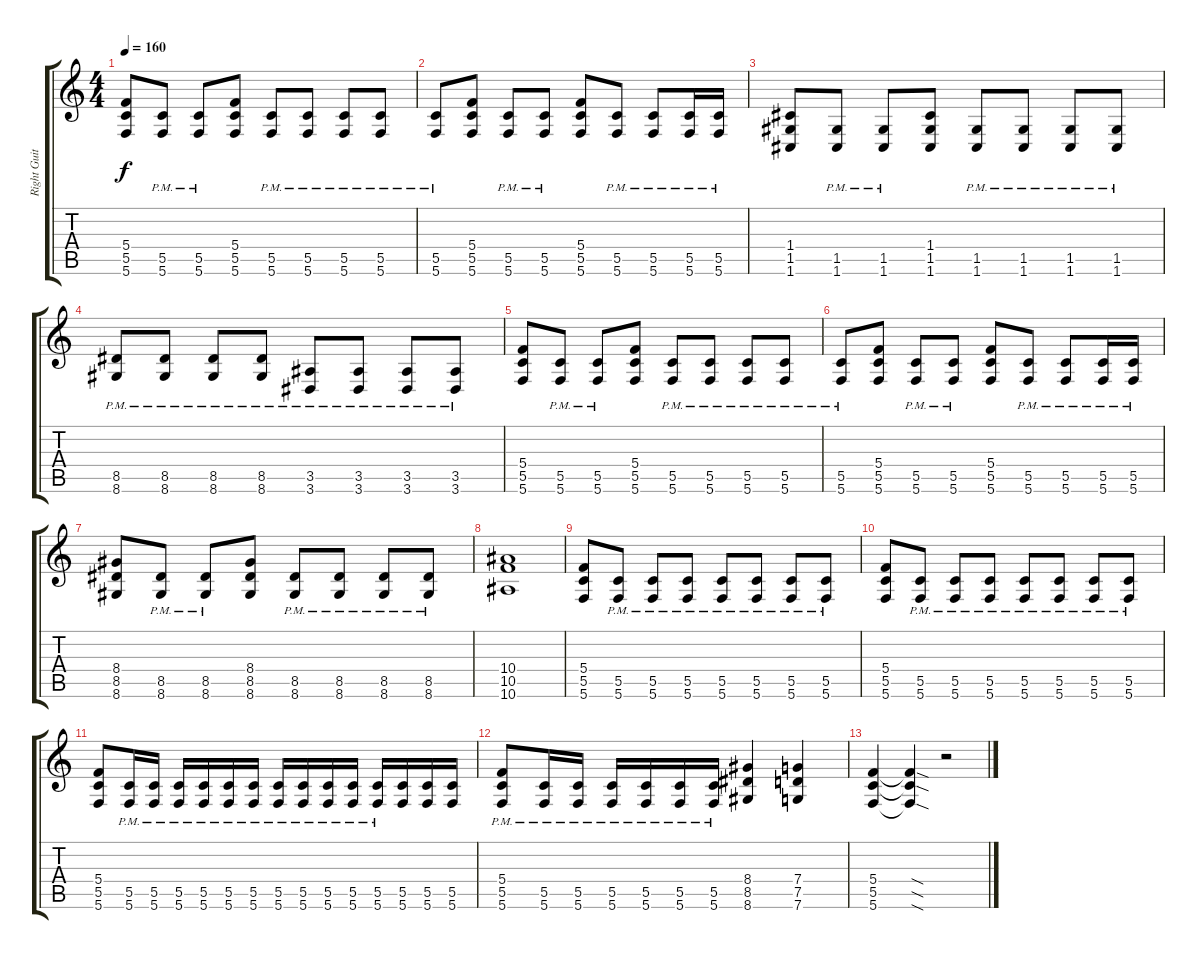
\track ("Right Guitar" "Right Guit") {instrument distortionguitar}
\staff {score tabs}
\tuning (D4 A3 F3 C3 G2 C2) {hide}
\ts (4 4)
\tempo 160
\clef g2
\ks c
(5.4 5.5 5.6).8{dy f} (5.5{pm} 5.6{pm}).8 (5.5{pm} 5.6{pm}).8 (5.4 5.5 5.6).8 (5.5{pm} 5.6{pm}).8 (5.5{pm} 5.6{pm}).8 (5.5{pm} 5.6{pm}).8 (5.5{pm} 5.6{pm}).8 |
(5.5{pm} 5.6{pm}).8 (5.4 5.5 5.6).8 (5.5{pm} 5.6{pm}).8 (5.5{pm} 5.6{pm}).8 (5.4 5.5 5.6).8 (5.5{pm} 5.6{pm}).8 (5.5{pm} 5.6{pm}).8 (5.5{pm} 5.6{pm}).16 (5.5{pm} 5.6{pm}).16 |
(1.4 1.5 1.6).8 (1.5{pm} 1.6{pm}).8 (1.5{pm} 1.6{pm}).8 (1.4 1.5 1.6).8 (1.5{pm} 1.6{pm}).8 (1.5{pm} 1.6{pm}).8 (1.5{pm} 1.6{pm}).8 (1.5{pm} 1.6{pm}).8 |
(8.5{pm} 8.6{pm}).8 (8.5{pm} 8.6{pm}).8 (8.5{pm} 8.6{pm}).8 (8.5{pm} 8.6{pm}).8 (3.5{pm} 3.6{pm}).8 (3.5{pm} 3.6{pm}).8 (3.5{pm} 3.6{pm}).8 (3.5{pm} 3.6{pm}).8 |
(5.4 5.5 5.6).8 (5.5{pm} 5.6{pm}).8 (5.5{pm} 5.6{pm}).8 (5.4 5.5 5.6).8 (5.5{pm} 5.6{pm}).8 (5.5{pm} 5.6{pm}).8 (5.5{pm} 5.6{pm}).8 (5.5{pm} 5.6{pm}).8 |
(5.5{pm} 5.6{pm}).8 (5.4 5.5 5.6).8 (5.5{pm} 5.6{pm}).8 (5.5{pm} 5.6{pm}).8 (5.4 5.5 5.6).8 (5.5{pm} 5.6{pm}).8 (5.5{pm} 5.6{pm}).8 (5.5{pm} 5.6{pm}).16 (5.5{pm} 5.6{pm}).16 |
(8.4 8.5 8.6).8 (8.5{pm} 8.6{pm}).8 (8.5{pm} 8.6{pm}).8 (8.4 8.5 8.6).8 (8.5{pm} 8.6{pm}).8 (8.5{pm} 8.6{pm}).8 (8.5{pm} 8.6{pm}).8 (8.5{pm} 8.6{pm}).8 |
(10.4 10.5 10.6).1 |
(5.4 5.5 5.6).8 (5.5{pm} 5.6{pm}).8 (5.5{pm} 5.6{pm}).8 (5.5{pm} 5.6{pm}).8 (5.5{pm} 5.6{pm}).8{volume 16} (5.5{pm} 5.6{pm}).8 (5.5{pm} 5.6{pm}).8 (5.5{pm} 5.6{pm}).8 |
(5.4 5.5 5.6).8{volume 13} (5.5{pm} 5.6{pm}).8 (5.5{pm} 5.6{pm}).8 (5.5{pm} 5.6{pm}).8 (5.5{pm} 5.6{pm}).8{volume 16} (5.5{pm} 5.6{pm}).8 (5.5{pm} 5.6{pm}).8 (5.5{pm} 5.6{pm}).8 |
(5.4 5.5 5.6).8{volume 13} (5.5{pm} 5.6{pm}).16 (5.5{pm} 5.6{pm}).16 (5.5{pm} 5.6{pm}).16 (5.5{pm} 5.6{pm}).16 (5.5{pm} 5.6{pm}).16 (5.5{pm} 5.6{pm}).16 (5.5{pm} 5.6{pm}).16{volume 16} (5.5{pm} 5.6{pm}).16 (5.5{pm} 5.6{pm}).16 (5.5{pm} 5.6{pm}).16 (5.5{pm} 5.6{pm}).16 (5.5 5.6).16 (5.5 5.6).16 (5.5 5.6).16 |
(5.4 5.5{pm} 5.6{pm}).8{volume 16} (5.5{pm} 5.6{pm}).16 (5.5{pm} 5.6{pm}).16 (5.5{pm} 5.6{pm}).16 (5.5{pm} 5.6{pm}).16 (5.5{pm} 5.6{pm}).16 (5.5{pm} 5.6{pm}).16 (8.4 8.5 8.6).4 (7.4 7.5 7.6).4 |
(5.4 5.5 5.6).4 (5.4{sod t} 5.5{sod t} 5.6{sod t}).4 r.2
